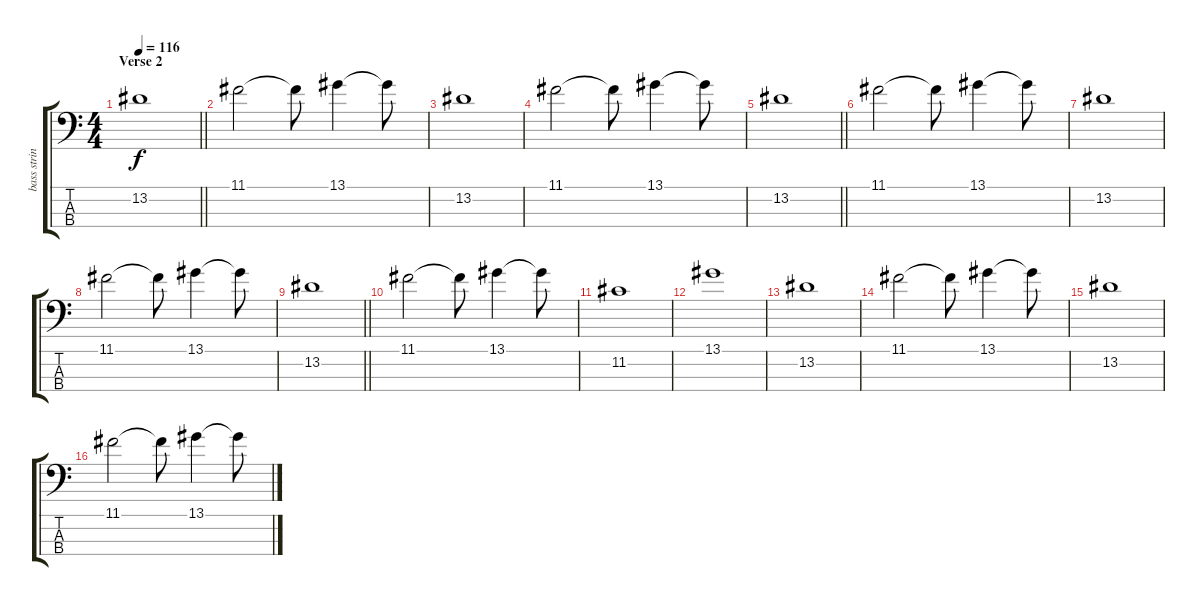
\track ("bass strings" "bass strin") {instrument electricbassfinger}
\staff {score tabs}
\tuning (G2 D2 A1 D1) {hide}
\ts (4 4)
\section ("" "Verse 2")
\tempo 116
\clef f4
\barLineRight lightlight
\ks c
13.2.1{dy f} |
\section ("" "")
11.1.2 11.1{t}.8 13.1.4 13.1{t}.8 |
13.2.1 |
11.1.2 11.1{t}.8 13.1.4 13.1{t}.8 |
\barLineRight lightlight
13.2.1 |
11.1.2 11.1{t}.8 13.1.4 13.1{t}.8 |
13.2.1 |
11.1.2 11.1{t}.8 13.1.4 13.1{t}.8 |
\barLineRight lightlight
13.2.1 |
11.1.2 11.1{t}.8 13.1.4 13.1{t}.8 |
11.2.1 |
13.1.1 |
13.2.1 |
11.1.2 11.1{t}.8 13.1.4 13.1{t}.8 |
13.2.1 |
11.1.2 11.1{t}.8 13.1.4 13.1{t}.8
